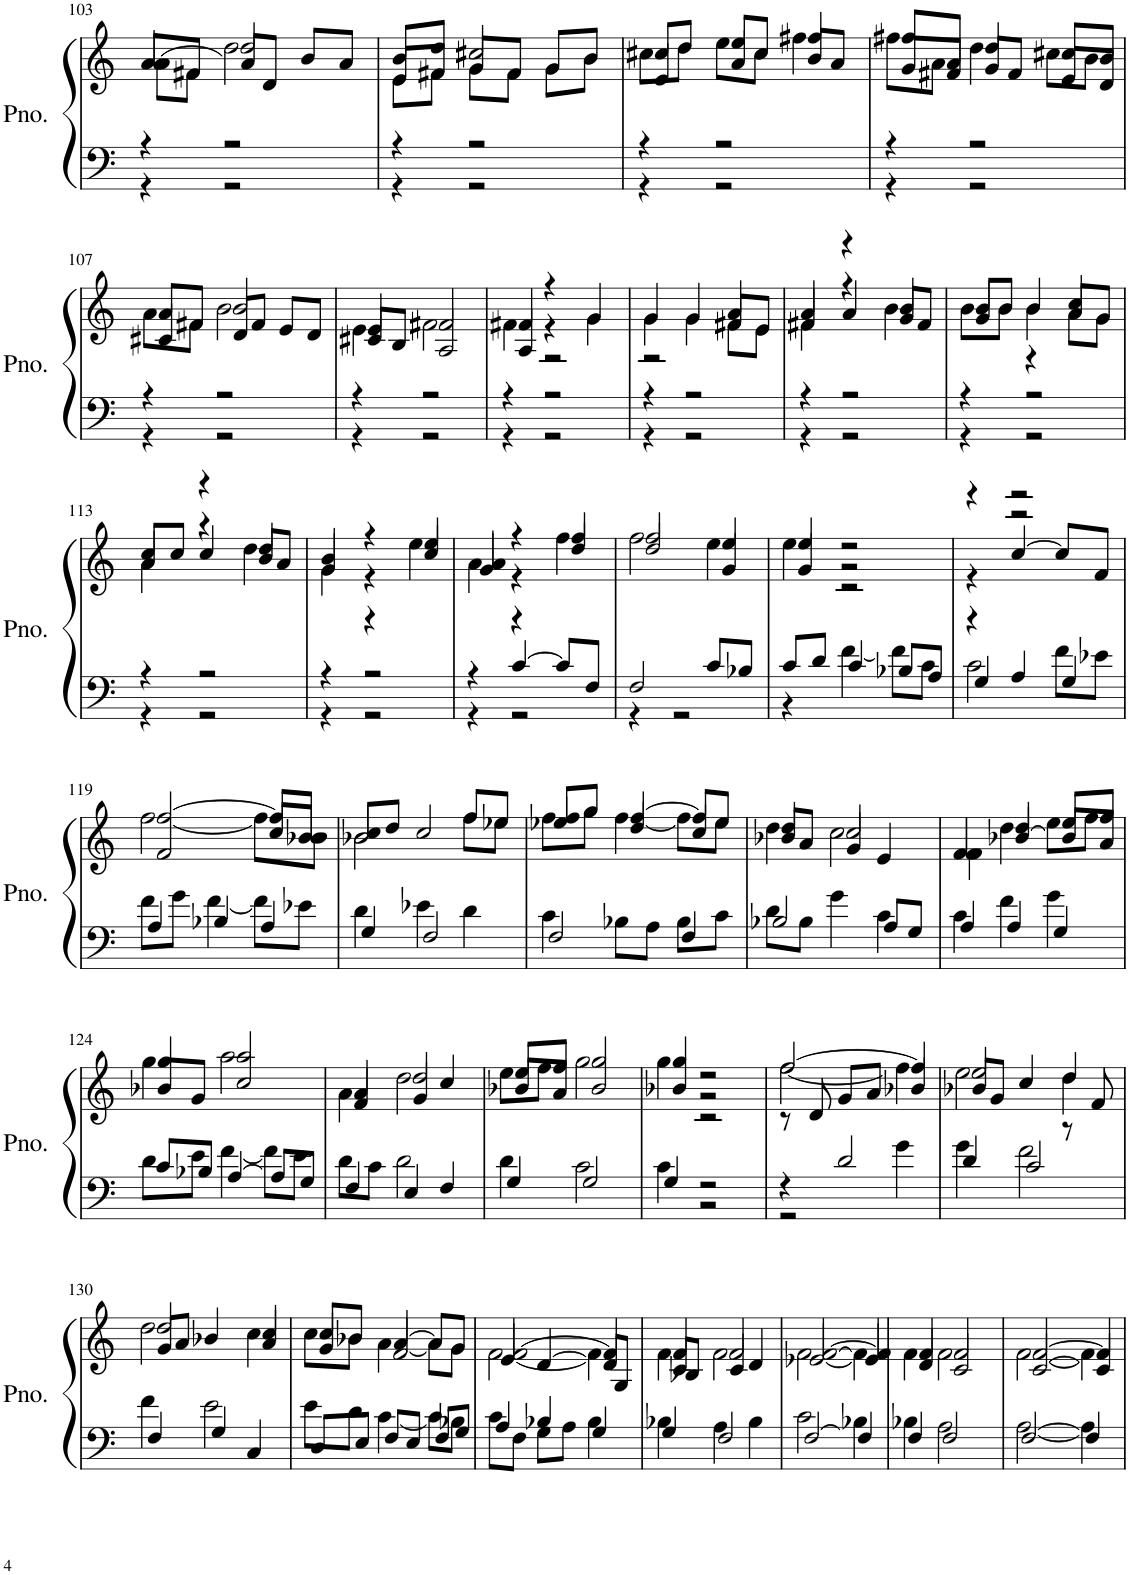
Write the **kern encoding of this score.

**kern	**kern
*part1	*part1
*staff2	*staff1
*I"Piano	*
*I'Pno.	*
!!LO:PB:g=z
*clefF4	*clefG2
*k[]	*k[]
*M3/4	*M3/4
=103	=103
*^	*^
*	*	*	*^
4r	4r	8a/L	8a\L	[4a/
.	.	8f#X/J	8f#\J	.
2r	2r	2dd/	2dd\	8a/L]
.	.	.	.	8d/J
.	.	.	.	8b/L
.	.	.	.	8a/J
=104	=104	=104	=104	=104
4r	4r	8e/L	8e\L	8b/L
.	.	8f#X/J	8f#\J	8dd/J
2r	2r	8g/L	8g\L	2cc#X/
.	.	8f#/J	8f#\J	.
.	.	8g/L	8g\L	.
.	.	8b/J	8b\J	.
=105	=105	=105	=105	=105
4r	4r	8cc#X/L	8cc#\L	4e/
.	.	8dd/J	8dd\J	.
2r	2r	8ee/L	8ee\L	4a/
.	.	8cc#/J	8cc#\J	.
.	.	4ff#X/	4ff#\	8b/L
.	.	.	.	8a/J
=106	=106	=106	=106	=106
4r	4r	8ff#X/L	8ff#\L	8g/L
.	.	8a/J	8a\J	8f#X/J
2r	2r	4dd/	4dd\	8g/L
.	.	.	.	8f#/J
.	.	8cc#X/L	8cc#\L	8e/L
.	.	8b/J	8b\J	8d/J
!!LO:LB:g=z	!!	!!
=107	=107	=107	=107	=107
4r	4r	8a/L	8a\L	4c#X/
.	.	8f#X/J	8f#\J	.
2r	2r	2b/	2b\	8d/L
.	.	.	.	8f#/J
.	.	.	.	8e/L
.	.	.	.	8d/J
=108	=108	=108	=108	=108
4r	4r	4e/	4e\	8c#X/L
.	.	.	.	8B/J
2r	2r	2f#X/	2f#\	2A/
=109	=109	=109	=109	=109
4r	4r	4f#X/	4f#\	4A/
2r	2r	4r	4r	2r
.	.	4g/	4g\	.
=110	=110	=110	=110	=110
4r	4r	4g/	4g\	2r
2r	2r	4g/	4g\	.
.	.	8f#X/L	8f#\L	4a/
.	.	8e/J	8e\J	.
=111	=111	=111	=111	=111
4r	4r	4f#X/	4f#\	4a/
2r	2r	4r	4r	4a/
.	.	4b/	4b\	8g/L
.	.	.	.	8f#/J
=112	=112	=112	=112	=112
4r	4r	8b/L	8b\L	4g/
.	.	8b/J	8b\J	.
2r	2r	4b/	4b\	4r
.	.	8a/L	8a\L	4cc/
.	.	8g/J	8g\J	.
!!LO:LB:g=z	!!	!!
=113	=113	=113	=113	=113
4r	4r	4a/	4a\	8cc/L
.	.	.	.	8cc/J
2r	2r	4r	4r	4cc/
.	.	4dd/	4dd\	8b/L
.	.	.	.	8a/J
=114	=114	=114	=114	=114
4r	4r	4g/	4g\	4b/
2r	2r	4r	4r	4r
.	.	4ee/	4ee\	4cc/
=115	=115	=115	=115	=115
4r	4r	4a/	4a\	4g/
[4c/	2r	4r	4r	4r
8c/L]	.	4ff/	4ff\	4dd/
8F/J	.	.	.	.
=116	=116	=116	=116	=116
2F/	4r	2ff/	2ff\	2dd/
.	2r	.	.	.
8c/L	.	4ee/	4ee\	4g/
8B-X/J	.	.	.	.
=117	=117	=117	=117	=117
8c/L	4r	4ee/	4ee\	4g/
8d/J	.	.	.	.
4c/	[4f\	2r	2r	2r
8B-X/L	8f\L]	.	.	.
8A/J	8c\J	.	.	.
=118	=118	=118	=118	=118
4G/	2c\	4r	4r	4r
4A/	.	2r	2r	[4cc/
4G/	8f\L	.	.	8cc/L]
.	8e-X\J	.	.	8f/J
!!LO:LB:g=z	!!	!!
=119	=119	=119	=119	=119
4A/	8f\L	[2ff/	[2ff\	2f/
.	8g\J	.	.	.
4B-X/	[4f\	.	.	.
4A/	8f\L]	8ff/L]	8ff\L]	8cc/L
.	8e-X\J	8b-X/J	8b-\J	8b-/J
=120	=120	=120	=120	=120
4G/	4d\	2b-X/	2b-\	8cc/L
.	.	.	.	8dd/J
2F/	4e-X\	.	.	2cc/
.	4d\	8ff/L	8ff\L	.
.	.	8ee-X/J	8ee-\J	.
=121	=121	=121	=121	=121
2F/	4c\	8ff/L	8ff\L	4ee-X/
.	.	8gg/J	8gg\J	.
.	8B-X\L	[4ff/	[4ff\	4dd/
.	8A\J	.	.	.
4F/	8B-\L	8ff/L]	8ff\L]	4cc/
.	8c\J	8ee-/J	8ee-\J	.
=122	=122	=122	=122	=122
2B-X/	8d\L	4dd/	4dd\	8b-X/L
.	8B-\J	.	.	8a/J
.	4g\	2cc/	2cc\	4g/
8A/L	4c\	.	.	4e/
8G/J	.	.	.	.
=123	=123	=123	=123	=123
4A/	4c\	4f/	4f\	4f/
4A/	4f\	4dd/	4dd\	[4b-X/
4G/	4g\	8ee/L	8ee\L	8b-/L]
.	.	8ff/J	8ff\J	8a/J
!!LO:LB:g=z	!!	!!
=124	=124	=124	=124	=124
8c/L	8d\L	4gg/	4gg\	8b-X/L
8B-X/J	8e\J	.	.	8g/J
[4A/	[4f\	2aa/	2aa\	2cc/
8A/L]	8f\L]	.	.	.
8G/J	8e\J	.	.	.
=125	=125	=125	=125	=125
4F/	8d\L	4a/	4a\	4f/
.	8c\J	.	.	.
4E/	2d\	2dd/	2dd\	4g/
4F/	.	.	.	4cc/
=126	=126	=126	=126	=126
4G/	4d\	8ee/L	8ee\L	8b-X/L
.	.	8ff/J	8ff\J	8a/J
2G/	2c\	2gg/	2gg\	2b-/
=127	=127	=127	=127	=127
4G/	4c\	4gg/	4gg\	4b-X/
2r	2r	2r	2r	2r
=128	=128	=128	=128	=128
4r	2r	[2ff/	[2ff\	8r
.	.	.	.	8d/
2d/	.	.	.	8g/L
.	.	.	.	8a/J
.	4g\	4ff/]	4ff\]	4b-X/
=129	=129	=129	=129	=129
4d/	4g\	2ee/	2ee\	8b-X/L
.	.	.	.	8g/J
2c/	2f\	.	.	4cc/
.	.	4dd/	4dd\	8r
.	.	.	.	8f/
!!LO:LB:g=z	!!	!!
=130	=130	=130	=130	=130
4F/	4f\	2dd/	2dd\	8g/L
.	.	.	.	8a/J
4G/	2e\	.	.	4b-X/
4C/	.	4cc/	4cc\	4a/
=131	=131	=131	=131	=131
8D/L	8e\L	8cc/L	8cc\L	4g/
8E/J	8d\J	8b-X/J	8b-\J	.
8F/L	[4c\	[4a/	[4a\	2f/
8E/J	.	.	.	.
8F/L	8c\L]	8a/L]	8a\L]	.
8G/J	8B-X\J	8g/J	8g\J	.
=132	=132	=132	=132	=132
4A/	8c\L	[2f/	[2f\	4e/
.	8F\J	.	.	.
4B-X/	8G\L	.	.	[4d/
.	8A\J	.	.	.
4G/	4B-\	4f/]	4f\]	8d/L]
.	.	.	.	8G/J
=133	=133	=133	=133	=133
4G/	4B-X\	4f/	4f\	8c/L
.	.	.	.	8B-X/J
2F/	4A\	2f/	2f\	4c/
.	4B-\	.	.	4d/
=134	=134	=134	=134	=134
[2F/	2c\	[2f/	[2f\	[2e-X/
4F/]	4B-X\	4f/]	4f\]	4e-/]
=135	=135	=135	=135	=135
4F/	4B-X\	4f/	4f\	4d/
2F/	2A\	2f/	2f\	2c/
=136	=136	=136	=136	=136
[2F/	[2A\	[2f/	[2f\	[2c/
4F/]	4A\]	4f/]	4f\]	4c/]
*v	*v	*	*	*
*	*v	*v	*v
=	=
*-	*-
